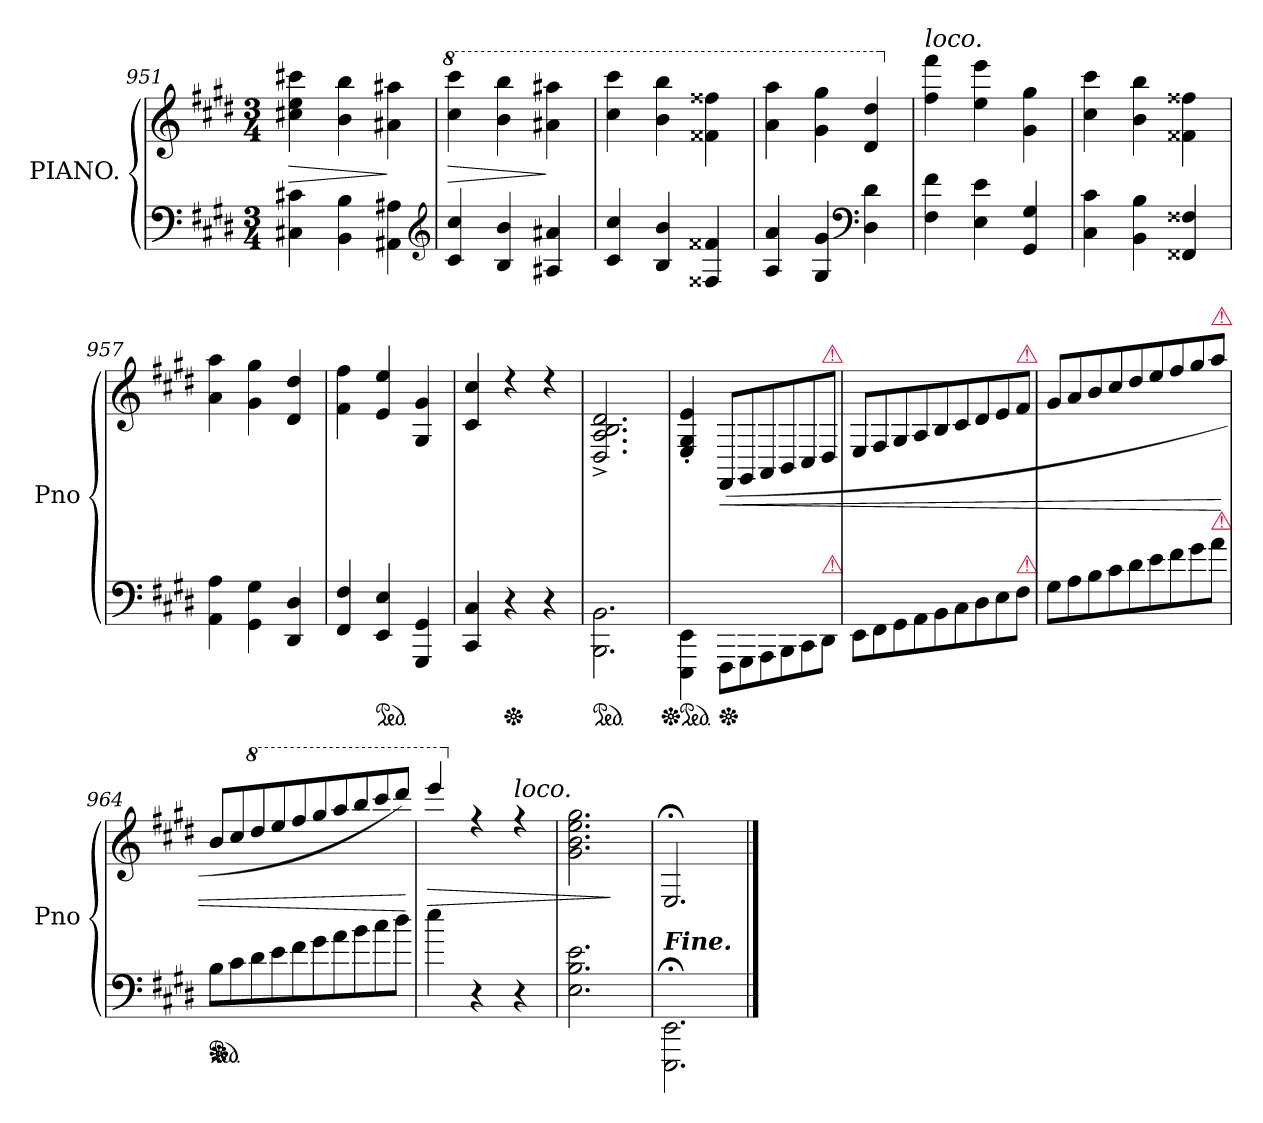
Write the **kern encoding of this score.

**kern	**kern	**dynam
*part1	*part1	*part1
*staff2	*staff1	*staff1/2
*I"PIANO.	*	*
*I'Pno	*	*
*clefF4	*clefG2	*
*k[f#c#g#d#]	*k[f#c#g#d#]	*
*M3/4	*M3/4	*
=951	=951	=951
4C#X 4c#X	4cc#X 4ee 4ccc#X	>
4BB 4B	4b 4bb	.
4AA#X 4A#X	4a#X 4aa#X	]
*clefG2	*	*
=952	=952	=952
*	*8va	*
4c# 4cc#	4ccc# 4cccc#	>
4B 4b	4bb 4bbb	.
4A#X 4a#X	4aa#X 4aaa#X	]
=953	=953	=953
4c# 4cc#	4ccc# 4cccc#	.
4B 4b	4bb 4bbb	.
4F##X 4f##X	4ff##X 4fff##X	.
=954	=954	=954
4A 4a	4aa 4aaa	.
4G# 4g#	4gg# 4ggg#	.
*clefF4	*	*
4D# 4d#	4dd#/ 4ddd#/	.
=955	=955	=955
*	*X8va	*
!	!LO:TX:a:i:t=loco.	!
4F# 4f#	4ff# 4fff#	.
4E 4e	4ee 4eee	.
4GG#/ 4G#/	4g# 4gg#	.
=956	=956	=956
4C# 4c#	4cc# 4ccc#	.
4BB 4B	4b 4bb	.
4FF##X/ 4F##X/	4f##X 4ff##X	.
=957	=957	=957
4AA 4A	4a 4aa	.
4GG#\ 4G#\	4g# 4gg#	.
4DD#/ 4D#/	4d#/ 4dd#/	.
=958	=958	=958
4FF# 4F#	4f# 4ff#	.
*ped	*	*
4EE 4E	4e/ 4ee/	.
4GGG# 4GG#	4G# 4g#	.
=959	=959	=959
4CC# 4C#	4c# 4cc#	.
*Xped	*	*
4r	4rdd	.
4r	4rdd	.
=960	=960	=960
*ped	*	*
2.BBB\ 2.BB\	2.D#^>/ 2.A^>/ 2.B^>/ 2.d#^>/	.
=961	=961	=961
*Xped	*	*
*ped	*	*
4EEE\ 4EE\	4E'>/ 4G#'>/ 4e'>/	.
*Xtuplet	*Xtuplet	*
*Xped	*	*
12FFF#!\L	(>12FF#!/L	<
12GGG#!\	12GG#!/	.
12AAA!\	12AA!/	.
12BBB!\	12BB!/	.
12CC#!\	12C#!/	.
!	!LO:TX:a:color=crimson:t=⚠	!
!LO:TX:a:color=crimson:t=⚠	!	!
12DD#!\J	12D#!/J	.
=962	=962	=962
12EE!\L	12E!/L	.
12FF#!\	12F#!/	.
12GG#!\	12G#!/	.
12AA!\	12A!/	.
12BB!\	12B!/	.
12C#!\	12c#!/	.
12D#!\	12d#!	.
12E!\	12e!	.
!	!LO:TX:a:color=crimson:t=⚠	!
!LO:TX:a:color=crimson:t=⚠	!	!
12F#!\J	12f#!J	.
=963	=963	=963
12G#!L	12g#!L	.
12A!	12a!	.
12B!	12b!	.
12c#!	12cc#!	.
12d#!\	12dd#!/	.
12e!\	12ee!/	.
12f#!\	12ff#!/	.
12g#!\	12gg#!/	.
!	!LO:TX:a:color=crimson:t=⚠	!
!LO:TX:a:color=crimson:t=⚠	!	!
12a!\J	12aa!/J	.
=964	=964	=964
*ped	*	*
*Xped	*	*
40%3B!\L	40%3b!/L	.
40%3c#!\	40%3cc#!/	.
*	*8va	*
40%3d#!\	40%3ddd#!/	.
40%3e!\	40%3eee!/	.
40%3f#!\	40%3fff#!/	.
40%3g#!\	40%3ggg#!/	.
40%3a!\	40%3aaa!/	.
40%3b!\	40%3bbb!/	.
40%3cc#!\	40%3cccc#!/	.
40%3dd#!\J	40%3dddd#!/J)	.
.	.	[
=965	=965	=965
4ee\	4eeee/	>
*	*X8va	*
4r	4rff	.
!	!LO:TX:a:i:t=loco.	!
4r	4rff	.
=966	=966	=966
2.E 2.B 2.e	2.g# 2.b 2.ee 2.gg#	.
.	.	]
=967	=967	=967
!LO:TX:a:Bi:t=Fine.	!	!
2.EEE;\ 2.EE;\	2.E;</	.
==	==	==
*-	*-	*-
